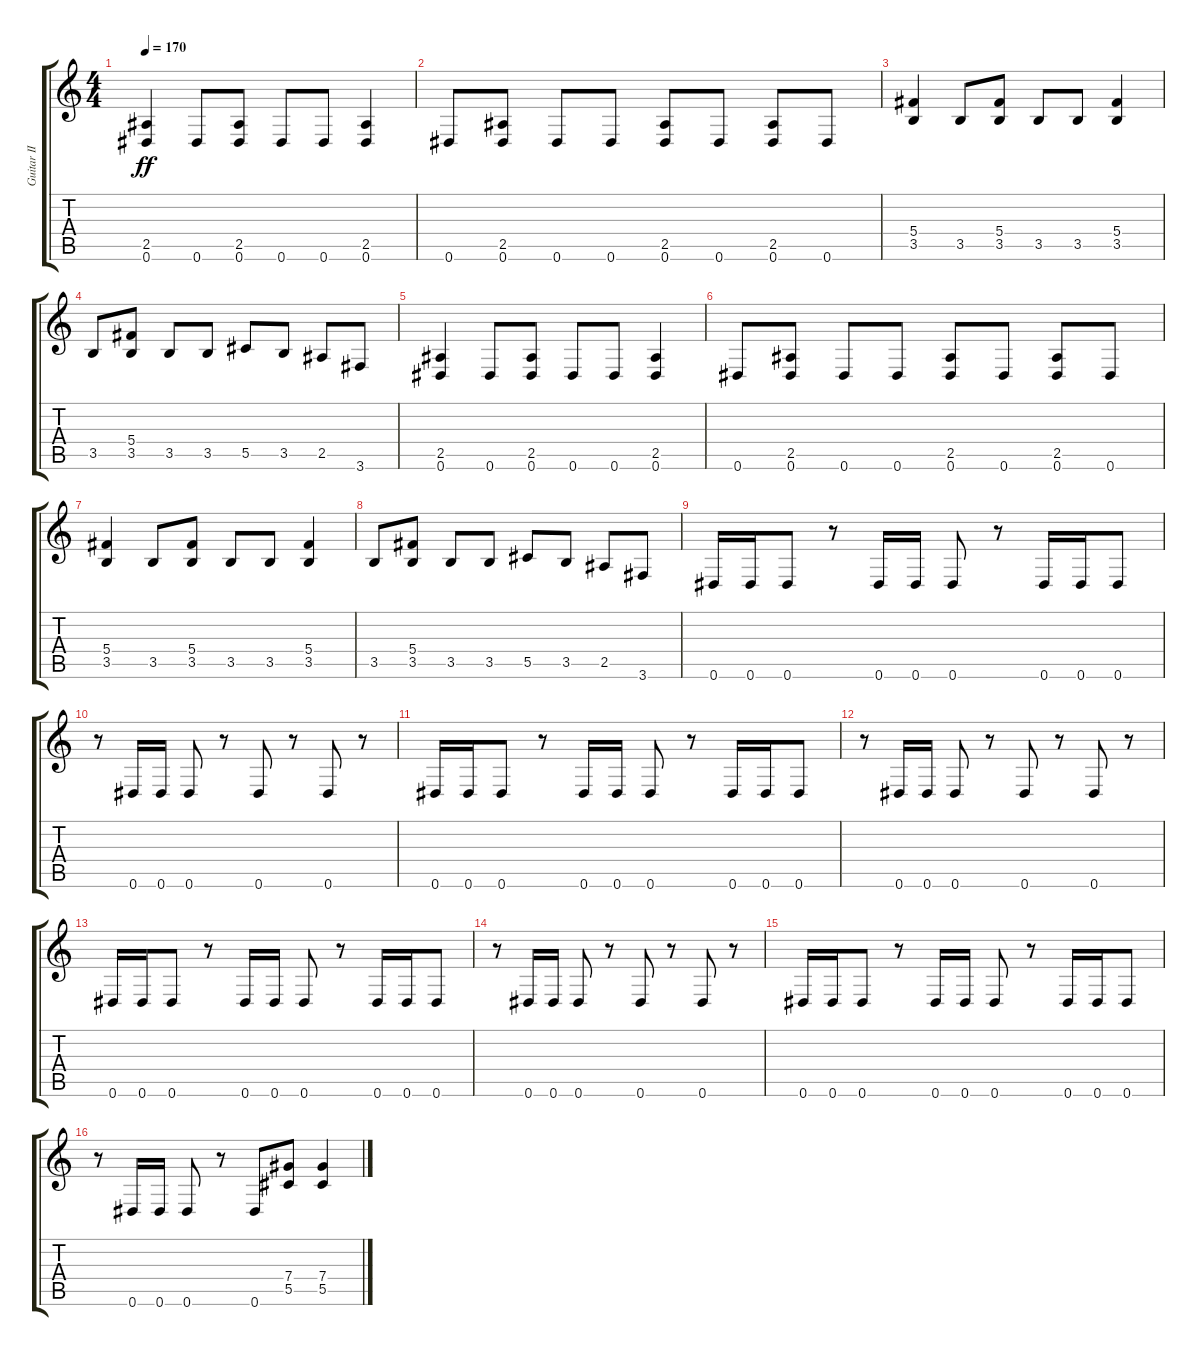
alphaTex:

\track ("Guitar II" "Guitar II") {instrument distortionguitar}
\staff {score tabs}
\tuning (Eb4 Bb3 Gb3 Db3 Ab2 Eb2) {hide}
\ts (4 4)
\tempo 170
\clef g2
\ks c
(2.5 0.6).4{dy ff} 0.6.8 (2.5 0.6).8 0.6.8 0.6.8 (2.5 0.6).4 |
0.6.8 (2.5 0.6).8 0.6.8 0.6.8 (2.5 0.6).8 0.6.8 (2.5 0.6).8 0.6.8 |
(5.4 3.5).4 3.5.8 (5.4 3.5).8 3.5.8 3.5.8 (5.4 3.5).4 |
3.5.8 (5.4 3.5).8 3.5.8 3.5.8 5.5.8 3.5.8 2.5.8 3.6.8 |
(2.5 0.6).4 0.6.8 (2.5 0.6).8 0.6.8 0.6.8 (2.5 0.6).4 |
0.6.8 (2.5 0.6).8 0.6.8 0.6.8 (2.5 0.6).8 0.6.8 (2.5 0.6).8 0.6.8 |
(5.4 3.5).4 3.5.8 (5.4 3.5).8 3.5.8 3.5.8 (5.4 3.5).4 |
3.5.8 (5.4 3.5).8 3.5.8 3.5.8 5.5.8 3.5.8 2.5.8 3.6.8 |
0.6.16 0.6.16 0.6.8 r.8 0.6.16 0.6.16 0.6.8 r.8 0.6.16 0.6.16 0.6.8 |
r.8 0.6.16 0.6.16 0.6.8 r.8 0.6.8 r.8 0.6.8 r.8 |
0.6.16 0.6.16 0.6.8 r.8 0.6.16 0.6.16 0.6.8 r.8 0.6.16 0.6.16 0.6.8 |
r.8 0.6.16 0.6.16 0.6.8 r.8 0.6.8 r.8 0.6.8 r.8 |
0.6.16 0.6.16 0.6.8 r.8 0.6.16 0.6.16 0.6.8 r.8 0.6.16 0.6.16 0.6.8 |
r.8 0.6.16 0.6.16 0.6.8 r.8 0.6.8 r.8 0.6.8 r.8 |
0.6.16 0.6.16 0.6.8 r.8 0.6.16 0.6.16 0.6.8 r.8 0.6.16 0.6.16 0.6.8 |
r.8 0.6.16 0.6.16 0.6.8 r.8 0.6.8 (7.4 5.5).8 (7.4 5.5).4
